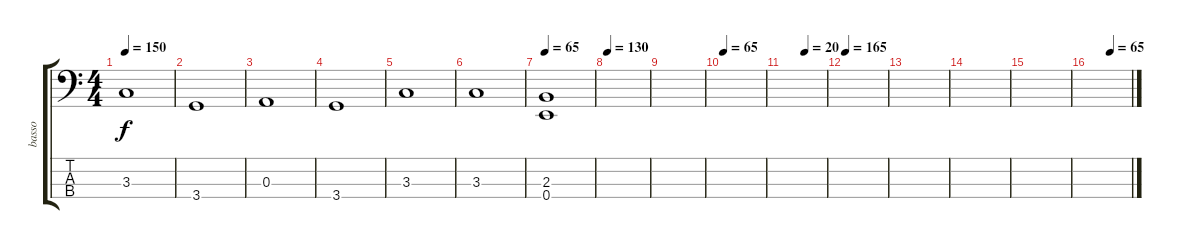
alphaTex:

\track ("basso" "basso") {instrument electricbassfinger}
\staff {score tabs}
\tuning (G2 D2 A1 E1) {hide}
\ts (4 4)
\tempo 150
\clef f4
\ks c
3.3.1{dy f} |
3.4.1 |
0.3.1 |
3.4.1 |
3.3.1 |
3.3.1 |
\tempo 65
(2.3 0.4).1 |
\tempo 130
|
|
\tempo 65
|
\tempo (20 0.5)
|
\tempo 165
|
|
|
|
\tempo (65 0.5)
